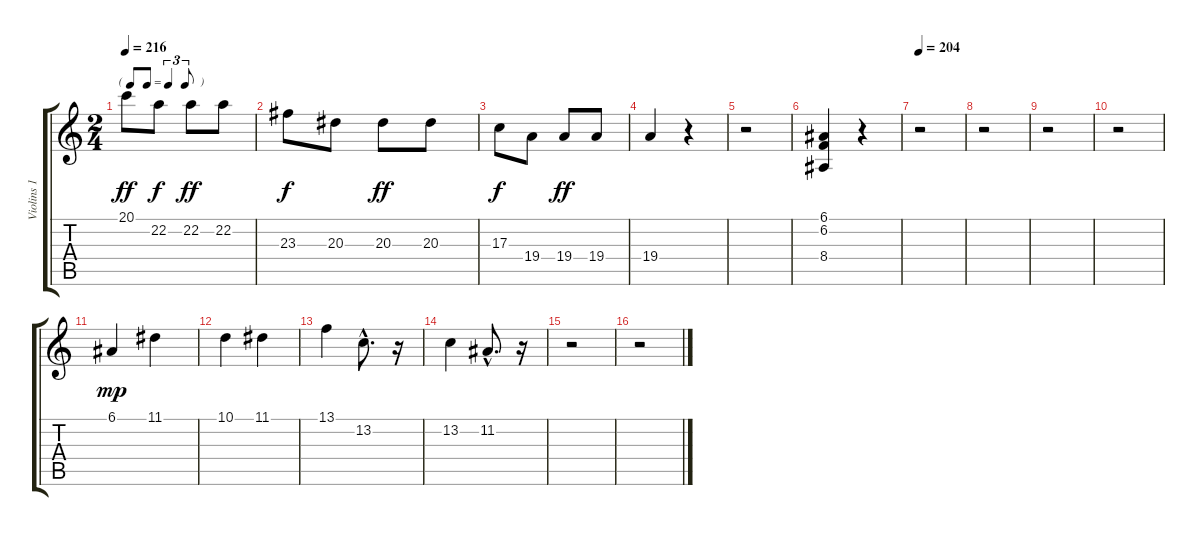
\track ("Violins 1" "Violins 1") {instrument stringensemble1}
\staff {score tabs}
\tuning (E4 B3 G3 D3 A2 E2) {hide}
\ts (2 4)
\tf triplet8th
\tempo 216
\clef g2
\ks c
20.1.8{dy ff} 22.2.8{dy f} 22.2.8{dy ff} 22.2.8 |
23.3.8{dy f} 20.3.8 20.3.8{dy ff} 20.3.8 |
17.3.8{dy f} 19.4.8 19.4.8{dy ff} 19.4.8 |
19.4.4 r.4 |
r.2 |
(6.1 6.2 8.4).4 r.4 |
\tempo 204
r.2 |
r.2 |
r.2 |
r.2 |
6.1.4{dy mp} 11.1.4 |
10.1.4 11.1.4 |
13.1.4 13.2{hac}.8{d} r.16 |
13.2.4 11.2{hac}.8{d} r.16 |
r.2 |
r.2
